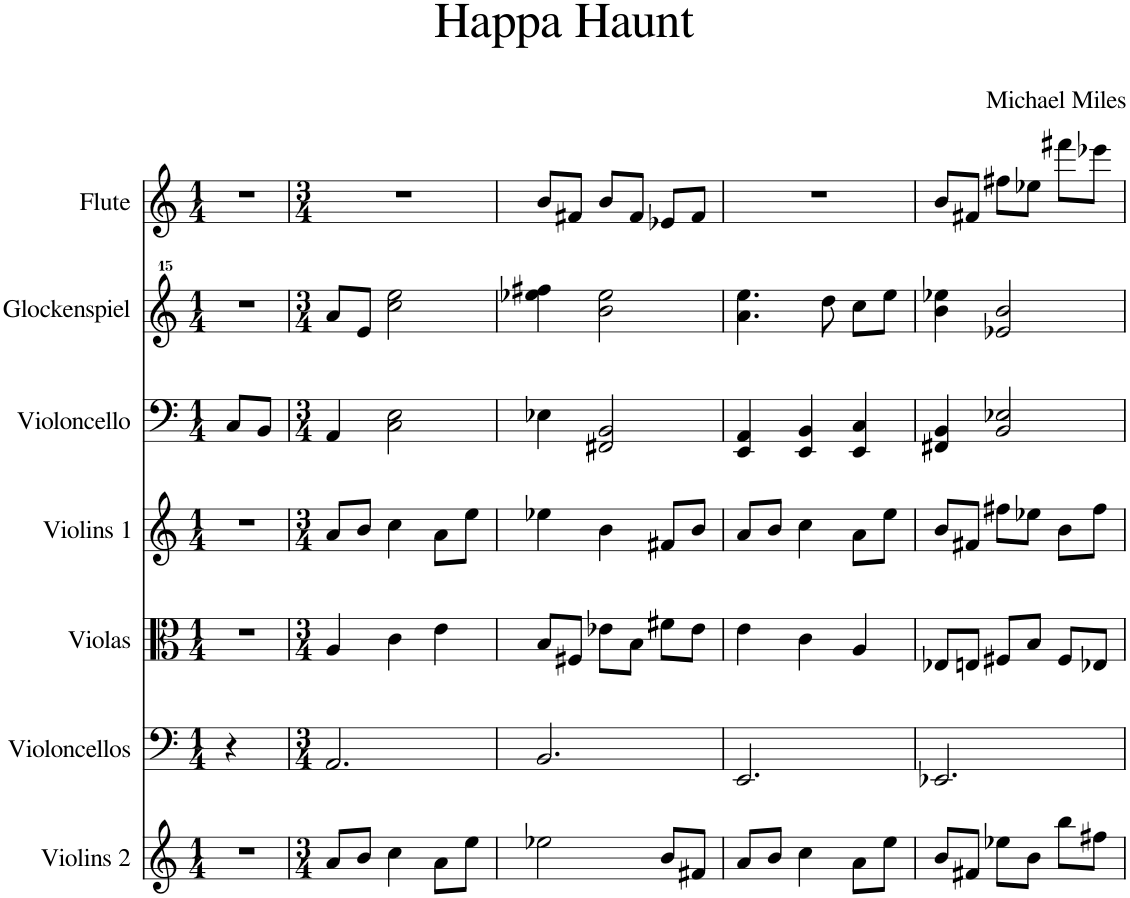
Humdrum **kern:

**kern	**kern	**kern	**kern	**kern	**kern	**kern
*part7	*part6	*part5	*part4	*part3	*part2	*part1
*staff7	*staff6	*staff5	*staff4	*staff3	*staff2	*staff1
*I"Violins 2	*I"Violoncellos	*I"Violas	*I"Violins 1	*I"Violoncello	*I"Glockenspiel	*I"Flute
*I'Vlns. 2	*I'Vlcs.	*I'Vlas.	*I'Vlns. 1	*I'Vlc.	*I'Glk.	*I'Fl.
*clefG2	*clefF4	*clefC3	*clefG2	*clefF4	*clefG^^2	*clefG2
*k[]	*k[]	*k[]	*k[]	*k[]	*k[]	*k[]
*M1/4	*M1/4	*M1/4	*M1/4	*M1/4	*M1/4	*M1/4
=1	=1	=1	=1	=1	=1	=1
4r	4r	4r	4r	8C/L	4r	4r
.	.	.	.	8BB/J	.	.
=2	=2	=2	=2	=2	=2	=2
*M3/4	*M3/4	*M3/4	*M3/4	*M3/4	*M3/4	*M3/4
8a/L	2.AA/	4A/	8a/L	4AA/	8aaa/L	2.r
8b/J	.	.	8b/J	.	8eee/J	.
4cc\	.	4c\	4cc\	2C\ 2E\	2cccc\ 2eeee\	.
8a\L	.	4e\	8a\L	.	.	.
8ee\J	.	.	8ee\J	.	.	.
=3	=3	=3	=3	=3	=3	=3
2ee-X\	2.BB/	8B/L	4ee-X\	4E-X\	4eeee-X\ 4ffff#X\	8b/L
.	.	8F#X/J	.	.	.	8f#X/J
.	.	8e-X\L	4b\	2FF#X/ 2BB/	2bbb\ 2eeee-\	8b/L
.	.	8B\J	.	.	.	8f#/J
8b/L	.	8f#X\L	8f#X/L	.	.	8e-X/L
8f#X/J	.	8e-\J	8b/J	.	.	8f#/J
=4	=4	=4	=4	=4	=4	=4
8a/L	2.EE/	4e\	8a/L	4EE/ 4AA/	4.aaa\ 4.eeee\	2.r
8b/J	.	.	8b/J	.	.	.
4cc\	.	4c\	4cc\	4EE/ 4BB/	.	.
.	.	.	.	.	8dddd\	.
8a\L	.	4A/	8a\L	4EE/ 4C/	8cccc\L	.
8ee\J	.	.	8ee\J	.	8eeee\J	.
=5	=5	=5	=5	=5	=5	=5
8b/L	2.EE-X/	8E-X/L	8b/L	4FF#X/ 4BB/	4bbb\ 4eeee-X\	8b/L
8f#X/J	.	8En/J	8f#X/J	.	.	8f#X/J
8ee-X\L	.	8F#X/L	8ff#X\L	2BB/ 2E-X/	2eee-X/ 2bbb/	8ff#X\L
8b\J	.	8B/J	8ee-X\J	.	.	8ee-X\J
8bb\L	.	8F#/L	8b\L	.	.	8fff#X\L
8ff#X\J	.	8E-X/J	8ff#\J	.	.	8eee-X\J
=	=	=	=	=	=	=
*-	*-	*-	*-	*-	*-	*-
